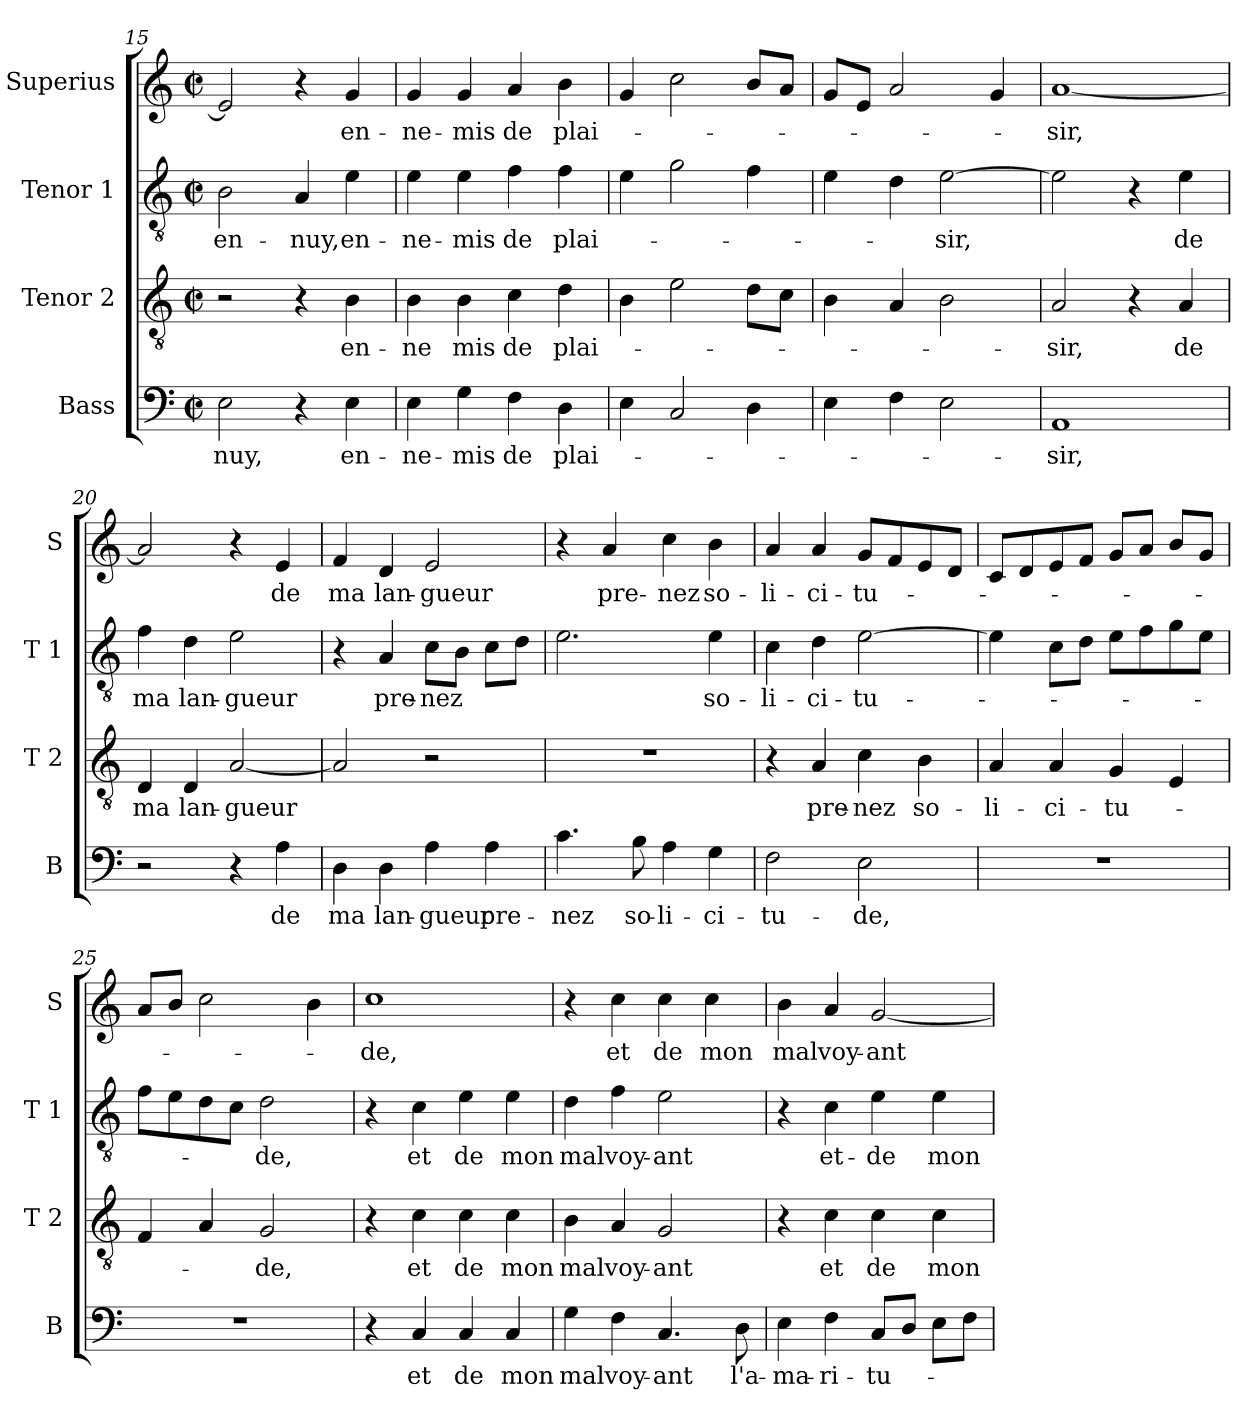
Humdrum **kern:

**kern	**text	**kern	**text	**kern	**text	**kern	**text
*part4	*part4	*part3	*part3	*part2	*part2	*part1	*part1
*staff4	*staff4	*staff3	*staff3	*staff2	*staff2	*staff1	*staff1
*I"Bass	*	*I"Tenor 2	*	*I"Tenor 1	*	*I"Superius	*
*I'B	*	*I'T 2	*	*I'T 1	*	*I'S	*
*clefF4	*	*clefGv2	*	*clefGv2	*	*clefG2	*
*k[]	*	*k[]	*	*k[]	*	*k[]	*
*C:	*	*C:	*	*C:	*	*C:	*
*M2/2	*	*M2/2	*	*M2/2	*	*M2/2	*
*met(c|)	*	*met(c|)	*	*met(c|)	*	*met(c|)	*
=15	=15	=15	=15	=15	=15	=15	=15
2E\	-nuy,	2r	.	2B\	en-	2e/]	.
4r	.	4r	.	4A/	-nuy,	4r	.
4E\	en-	4B\	en-	4e\	en-	4g/	en-
!!LO:PB:g=z
=16	=16	=16	=16	=16	=16	=16	=16
4E\	-ne-	4B\	-ne	4e\	-ne-	4g/	-ne-
4G\	-mis	4B\	mis	4e\	-mis	4g/	-mis
4F\	de	4c\	de	4f\	de	4a/	de
4D\	plai-	4d\	plai-	4f\	plai-	4b\	plai-
=17	=17	=17	=17	=17	=17	=17	=17
4E\	.	4B\	.	4e\	.	4g/	.
2C/	.	2e\	.	2g\	.	2cc\	.
4D\	.	8d\L	.	4f\	.	8b/L	.
.	.	8c\J	.	.	.	8a/J	.
=18	=18	=18	=18	=18	=18	=18	=18
4E\	.	4B\	.	4e\	.	8g/L	.
.	.	.	.	.	.	8e/J	.
4F\	.	4A/	.	4d\	.	2a/	.
2E\	.	2B\	.	[2e\	-sir,	.	.
.	.	.	.	.	.	4g/	.
=19	=19	=19	=19	=19	=19	=19	=19
1AA	-sir,	2A/	-sir,	2e\]	.	[1a	-sir,
.	.	4r	.	4r	.	.	.
.	.	4A/	de	4e\	de	.	.
=20	=20	=20	=20	=20	=20	=20	=20
2r	.	4D/	ma	4f\	ma	2a/]	.
.	.	4D/	lan-	4d\	lan-	.	.
4r	.	[2A/	-gueur	2e\	-gueur	4r	.
4A\	de	.	.	.	.	4e/	de
!!LO:LB:g=z
=21	=21	=21	=21	=21	=21	=21	=21
4D\	ma	2A/]	.	4r	.	4f/	ma
4D\	lan-	.	.	4A/	pre-	4d/	lan-
4A\	-gueur	2r	.	8c\L	-nez	2e/	-gueur
.	.	.	.	8B\J	.	.	.
4A\	pre-	.	.	8c\L	.	.	.
.	.	.	.	8d\J	.	.	.
=22	=22	=22	=22	=22	=22	=22	=22
4.c\	-nez	1r	.	2.e\	.	4r	.
.	.	.	.	.	.	4a/	pre-
8B\	so-	.	.	.	.	.	.
4A\	-li-	.	.	.	.	4cc\	-nez
4G\	-ci-	.	.	4e\	so-	4b\	so-
=23	=23	=23	=23	=23	=23	=23	=23
2F\	-tu-	4r	.	4c\	-li-	4a/	-li-
.	.	4A/	pre-	4d\	-ci-	4a/	-ci-
2E\	-de,	4c\	-nez	[2e\	-tu-	8g/L	-tu-
.	.	.	.	.	.	8f/	.
.	.	4B\	so-	.	.	8e/	.
.	.	.	.	.	.	8d/J	.
=24	=24	=24	=24	=24	=24	=24	=24
1r	.	4A/	-li-	4e\]	.	8c/L	.
.	.	.	.	.	.	8d/	.
.	.	4A/	-ci-	8c\L	.	8e/	.
.	.	.	.	8d\J	.	8f/J	.
.	.	4G/	-tu-	8e\L	.	8g/L	.
.	.	.	.	8f\	.	8a/J	.
.	.	4E/	.	8g\	.	8b/L	.
.	.	.	.	8e\J	.	8g/J	.
=25	=25	=25	=25	=25	=25	=25	=25
1r	.	4F/	.	8f\L	.	8a/L	.
.	.	.	.	8e\	.	8b/J	.
.	.	4A/	.	8d\	.	2cc\	.
.	.	.	.	8c\J	.	.	.
.	.	2G/	-de,	2d\	-de,	.	.
.	.	.	.	.	.	4b\	.
!!LO:LB:g=z
=26	=26	=26	=26	=26	=26	=26	=26
4r	.	4r	.	4r	.	1cc	-de,
4C/	et	4c\	et	4c\	et	.	.
4C/	de	4c\	de	4e\	de	.	.
4C/	mon	4c\	mon	4e\	mon	.	.
=27	=27	=27	=27	=27	=27	=27	=27
4G\	mal	4B\	mal	4d\	mal	4r	.
4F\	voy-	4A/	voy-	4f\	voy-	4cc\	et
4.C/	-ant	2G/	-ant	2e\	-ant	4cc\	de
.	.	.	.	.	.	4cc\	mon
8D\	l'a-	.	.	.	.	.	.
=28	=28	=28	=28	=28	=28	=28	=28
4E\	-ma-	4r	.	4r	.	4b\	mal
4F\	-ri-	4c\	et	4c\	et-	4a/	voy-
8C/L	-tu-	4c\	de	4e\	-de	[2g/	-ant
8D/J	.	.	.	.	.	.	.
8E\L	.	4c\	mon	4e\	mon	.	.
8F\J	.	.	.	.	.	.	.
=	=	=	=	=	=	=	=
*-	*-	*-	*-	*-	*-	*-	*-
